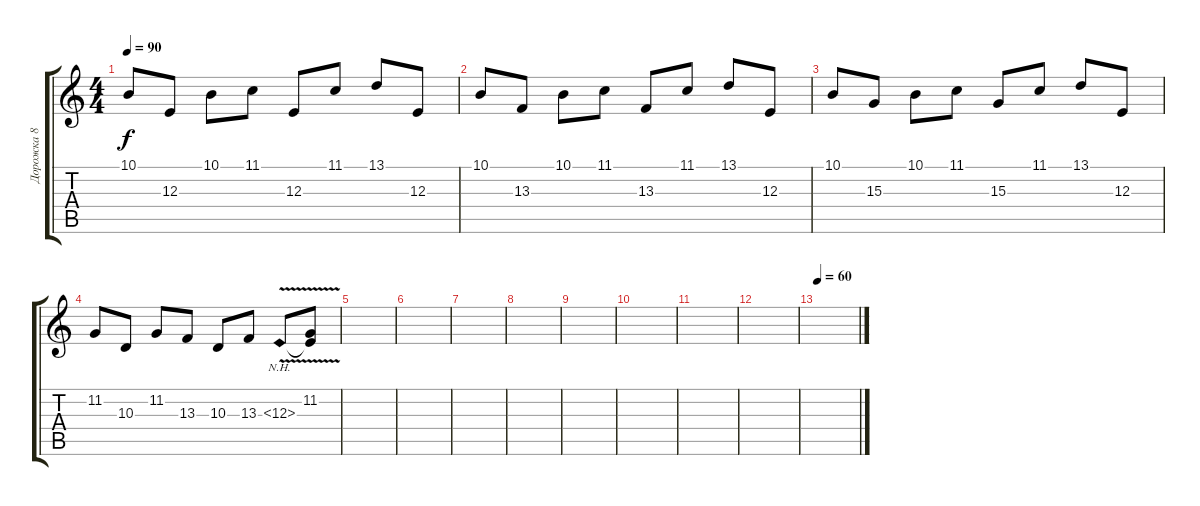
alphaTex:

\track ("Дорожка 8" "Дорожка 8") {instrument pad7halo}
\staff {score tabs}
\tuning (Db4 Ab3 E3 B2 Gb2 B1) {hide}
\ts (4 4)
\tempo 90
\clef g2
\ks c
10.1.8{dy f} 12.3.8 10.1.8 11.1.8 12.3.8 11.1.8 13.1.8 12.3.8 |
10.1.8 13.3.8 10.1.8 11.1.8 13.3.8 11.1.8 13.1.8 12.3.8 |
10.1.8 15.3.8 10.1.8 11.1.8 15.3.8 11.1.8 13.1.8 12.3.8 |
11.2.8 10.3.8 11.2.8 13.3.8 10.3.8 13.3.8 12.3{nh v}.8 (11.2 12.3{t}).8 |
|
|
|
|
|
|
|
|
\tempo 60
